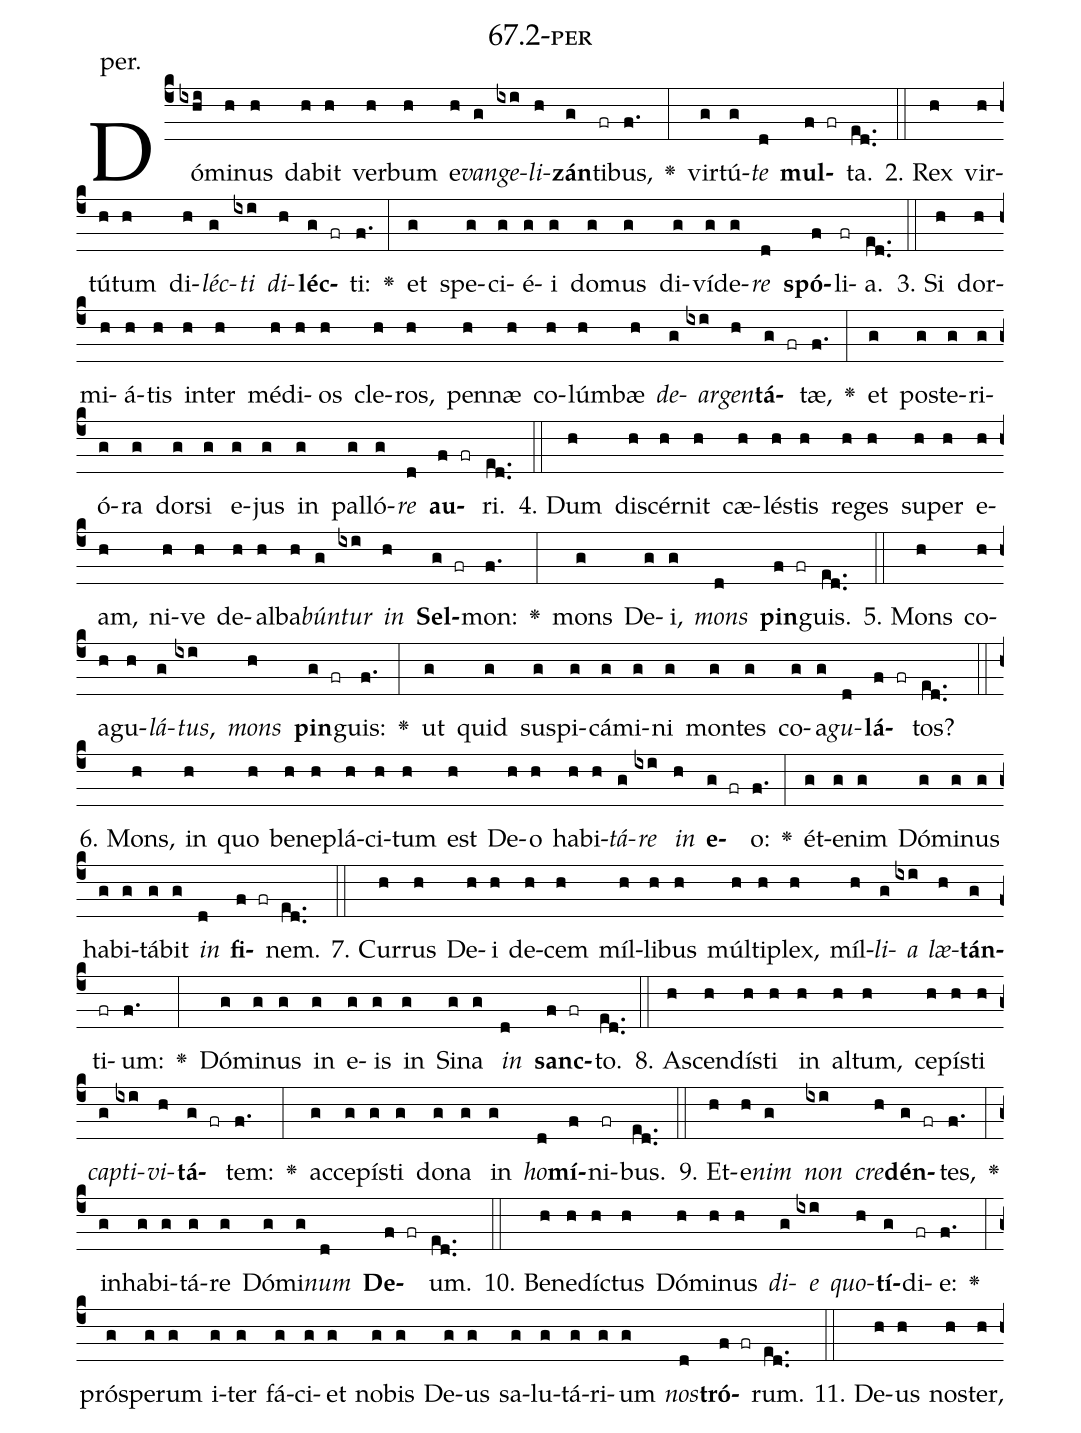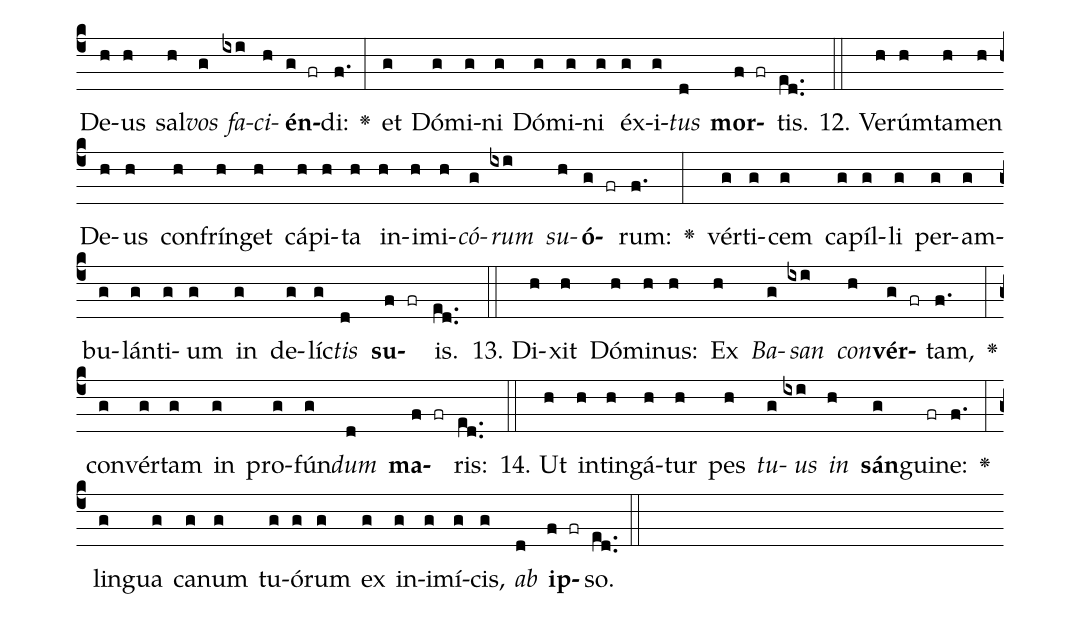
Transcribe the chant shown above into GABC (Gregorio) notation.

name: 67.2-per;
annotation: per.;
%%
(c4)Dó(ixhi)mi(h)nus(h) da(h)bit(h) ver(h)bum(h) e(h)<i>van</i>(g)<i>ge</i>(ixi)<i>li</i>(h)<b>zán</b>(g)ti(fr)bus,(f.) <v>\greheightstar</v>(:) vir(g)tú(g)<i>te</i>(d) <b>mul</b>(f fr)ta.(ed..) (::)
2. Rex(h) vir(h)tú(h)tum(h) di(h)<i>léc</i>(g)<i>ti</i>(ixi) <i>di</i>(h)<b>léc</b>(g fr)ti:(f.) <v>\greheightstar</v>(:) et(g) spe(g)ci(g)é(g)i(g) do(g)mus(g) di(g)ví(g)de(g)<i>re</i>(d) <b>spó</b>(f)li(fr)a.(ed..) (::)
3. Si(h) dor(h)mi(h)á(h)tis(h) in(h)ter(h) mé(h)di(h)os(h) cle(h)ros,(h) pen(h)næ(h) co(h)lúm(h)bæ(h) <i>de</i>(g)<i>ar</i>(ixi)<i>gen</i>(h)<b>tá</b>(g fr)tæ,(f.) <v>\greheightstar</v>(:) et(g) post(g)e(g)ri(g)ó(g)ra(g) dor(g)si(g) e(g)jus(g) in(g) pal(g)ló(g)<i>re</i>(d) <b>au</b>(f fr)ri.(ed..) (::)
4. Dum(h) di(h)scér(h)nit(h) cæ(h)lés(h)tis(h) re(h)ges(h) su(h)per(h) e(h)am,(h) ni(h)ve(h) de(h)al(h)ba(h)<i>bún</i>(g)<i>tur</i>(ixi) <i>in</i>(h) <b>Sel</b>(g fr)mon:(f.) <v>\greheightstar</v>(:) mons(g) De(g)i,(g) <i>mons</i>(d) <b>pin</b>(f fr)guis.(ed..) (::)
5. Mons(h) co(h)a(h)gu(h)<i>lá</i>(g)<i>tus</i>,(ixi) <i>mons</i>(h) <b>pin</b>(g fr)guis:(f.) <v>\greheightstar</v>(:) ut(g) quid(g) su(g)spi(g)cá(g)mi(g)ni(g) mon(g)tes(g) co(g)a(g)<i>gu</i>(d)<b>lá</b>(f fr)tos?(ed..) (::)
6. Mons,(h) in(h) quo(h) be(h)ne(h)plá(h)ci(h)tum(h) est(h) De(h)o(h) ha(h)bi(h)<i>tá</i>(g)<i>re</i>(ixi) <i>in</i>(h) <b>e</b>(g fr)o:(f.) <v>\greheightstar</v>(:) ét(g)e(g)nim(g) Dó(g)mi(g)nus(g) ha(g)bi(g)tá(g)bit(g) <i>in</i>(d) <b>fi</b>(f fr)nem.(ed..) (::)
7. Cur(h)rus(h) De(h)i(h) de(h)cem(h) míl(h)li(h)bus(h) múl(h)ti(h)plex,(h) míl(h)<i>li</i>(g)<i>a</i>(ixi) <i>læ</i>(h)<b>tán</b>(g)ti(fr)um:(f.) <v>\greheightstar</v>(:) Dó(g)mi(g)nus(g) in(g) e(g)is(g) in(g) Si(g)na(g) <i>in</i>(d) <b>sanc</b>(f fr)to.(ed..) (::)
8. A(h)scen(h)dís(h)ti(h) in(h) al(h)tum,(h) ce(h)pís(h)ti(h) <i>cap</i>(g)<i>ti</i>(ixi)<i>vi</i>(h)<b>tá</b>(g fr)tem:(f.) <v>\greheightstar</v>(:) ac(g)ce(g)pís(g)ti(g) do(g)na(g) in(g) <i>ho</i>(d)<b>mí</b>(f)ni(fr)bus.(ed..) (::)
9. Et(h)e(h)<i>nim</i>(g) <i>non</i>(ixi) <i>cre</i>(h)<b>dén</b>(g fr)tes,(f.) <v>\greheightstar</v>(:) in(g)ha(g)bi(g)tá(g)re(g) Dó(g)mi(g)<i>num</i>(d) <b>De</b>(f fr)um.(ed..) (::)
10. Be(h)ne(h)díc(h)tus(h) Dó(h)mi(h)nus(h) <i>di</i>(g)<i>e</i>(ixi) <i>quo</i>(h)<b>tí</b>(g)di(fr)e:(f.) <v>\greheightstar</v>(:) pró(g)spe(g)rum(g) i(g)ter(g) fá(g)ci(g)et(g) no(g)bis(g) De(g)us(g) sa(g)lu(g)tá(g)ri(g)um(g) <i>nos</i>(d)<b>tró</b>(f fr)rum.(ed..) (::)
11. De(h)us(h) nos(h)ter,(h) De(h)us(h) sal(h)<i>vos</i>(g) <i>fa</i>(ixi)<i>ci</i>(h)<b>én</b>(g fr)di:(f.) <v>\greheightstar</v>(:) et(g) Dó(g)mi(g)ni(g) Dó(g)mi(g)ni(g) éx(g)i(g)<i>tus</i>(d) <b>mor</b>(f fr)tis.(ed..) (::)
12. Ve(h)rúm(h)ta(h)men(h) De(h)us(h) con(h)frín(h)get(h) cá(h)pi(h)ta(h) in(h)i(h)mi(h)<i>có</i>(g)<i>rum</i>(ixi) <i>su</i>(h)<b>ó</b>(g fr)rum:(f.) <v>\greheightstar</v>(:) vér(g)ti(g)cem(g) ca(g)píl(g)li(g) per(g)am(g)bu(g)lán(g)ti(g)um(g) in(g) de(g)líc(g)<i>tis</i>(d) <b>su</b>(f fr)is.(ed..) (::)
13. Di(h)xit(h) Dó(h)mi(h)nus:(h) Ex(h) <i>Ba</i>(g)<i>san</i>(ixi) <i>con</i>(h)<b>vér</b>(g fr)tam,(f.) <v>\greheightstar</v>(:) con(g)vér(g)tam(g) in(g) pro(g)fún(g)<i>dum</i>(d) <b>ma</b>(f fr)ris:(ed..) (::)
14. Ut(h) in(h)tin(h)gá(h)tur(h) pes(h) <i>tu</i>(g)<i>us</i>(ixi) <i>in</i>(h) <b>sán</b>(g)gui(fr)ne:(f.) <v>\greheightstar</v>(:) lin(g)gua(g) ca(g)num(g) tu(g)ó(g)rum(g) ex(g) in(g)i(g)mí(g)cis,(g) <i>ab</i>(d) <b>ip</b>(f fr)so.(ed..) (::)
